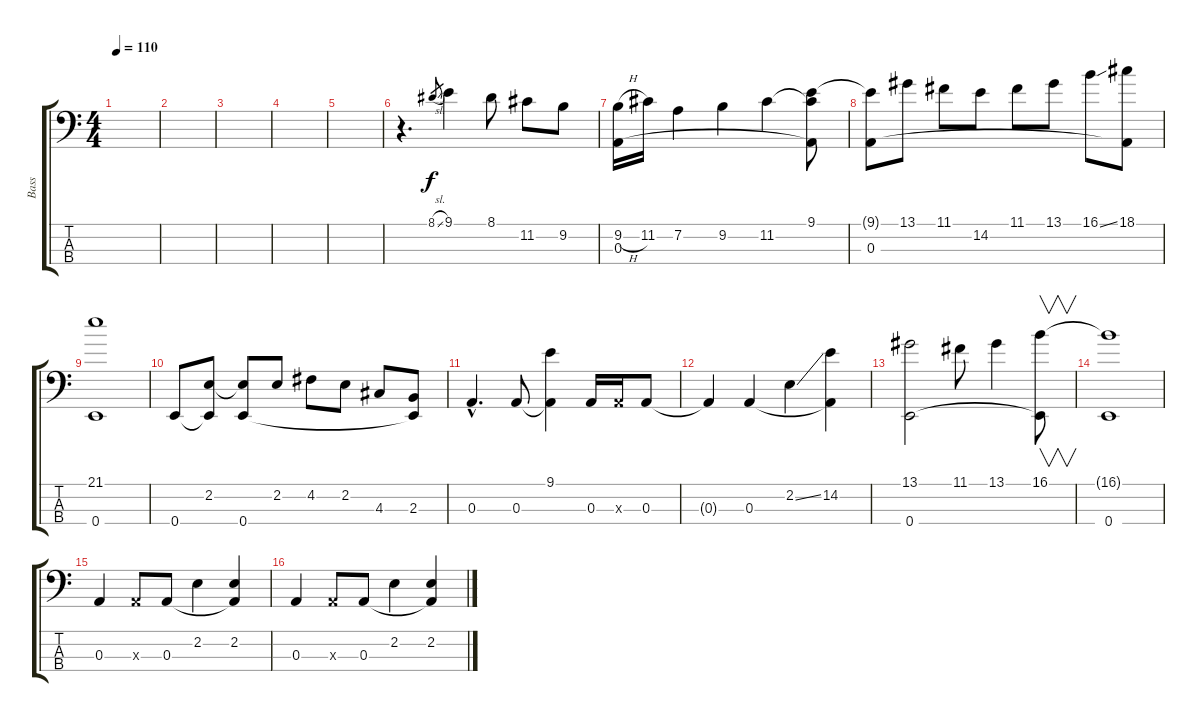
\track ("Bass" "Bass") {instrument electricbassfinger}
\staff {score tabs}
\tuning (G2 D2 A1 E1) {hide}
\ts (4 4)
\tempo 110
\tempo 85
\tempo 110
\clef f4
\ks c
|
|
|
|
|
r.4{d} 8.1{sl}.8{gr} 9.1.4 8.1.8 11.2.8 9.2.8 |
(9.2{h} 0.3).16 11.2.16 7.2.4 9.2.4 11.2.4 (9.1 11.2{t} 0.3{t}).8 |
(9.1{t} 0.3).8 13.1.8 11.1.8 14.2.8 11.1.8 13.1.8 16.1{ss}.8 (18.1 0.3{t}).8 |
(21.1 0.4).1 |
0.4.8 (2.2 0.4{t}).8 (2.2{t} 0.4).8 2.2.8 4.2.8 2.2.8 4.3.8 (2.3 0.4{t}).8 |
0.3{hac}.4{d} 0.3.8 (9.1 0.3{t}).4 0.3.16 0.3{x}.16 0.3.8 |
0.3{t}.4 0.3.4 2.2{ss}.4 (14.2 0.3{t}).4 |
(13.1 0.4).2 11.1.8 13.1.4 (16.1 0.4{t}).8{v} |
(16.1{t} 0.4).1 |
0.3.4 0.3{x}.8 0.3.8 2.2.4 (2.2 0.3{t}).4 |
0.3.4 0.3{x}.8 0.3.8 2.2.4 (2.2 0.3{t}).4
